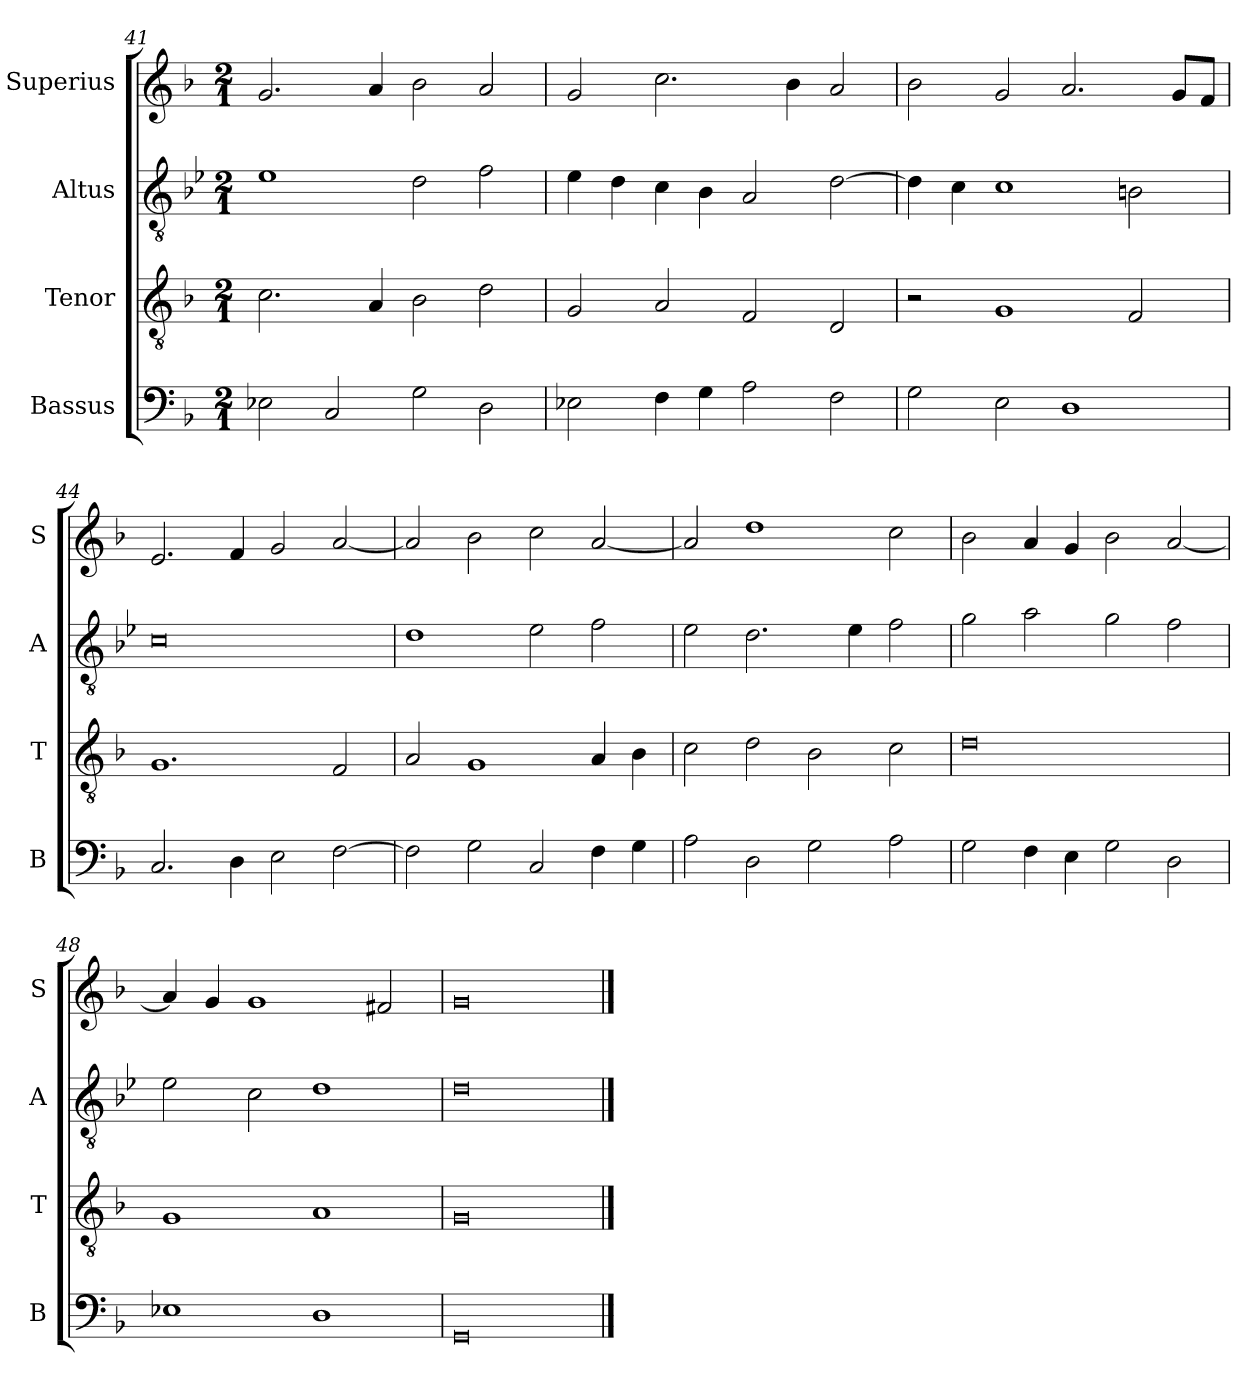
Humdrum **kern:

**kern	**kern	**kern	**kern
*part4	*part3	*part2	*part1
*staff4	*staff3	*staff2	*staff1
*I"Bassus	*I"Tenor	*I"Altus	*I"Superius
*I'B	*I'T	*I'A	*I'S
*clefF4	*clefGv2	*clefGv2	*clefG2
*k[b-]	*k[b-]	*k[b-e-]	*k[b-]
*M2/1	*M2/1	*M2/1	*M2/1
=41	=41	=41	=41
2E-X\	2.c\	1e-	2.g/
2C/	.	.	.
.	4A/	.	4a/
2G\	2B-\	2d\	2b-\
2D\	2d\	2f\	2a/
=42	=42	=42	=42
2E-X\	2G/	4e-\	2g/
.	.	4d\	.
4F\	2A/	4c\	2.cc\
4G\	.	4B-\	.
2A\	2F/	2A/	.
.	.	.	4b-\
2F\	2D/	[2d\	2a/
=43	=43	=43	=43
2G\	2r	4d\]	2b-\
.	.	4c\	.
2E\	1G	1c	2g/
1D	.	.	2.a/
.	2F/	2Bn\	.
.	.	.	8g/L
.	.	.	8f/J
=44	=44	=44	=44
2.C/	1.G	0c	2.e/
4D\	.	.	4f/
2E\	.	.	2g/
[2F\	2F/	.	[2a/
=45	=45	=45	=45
2F\]	2A/	1d	2a/]
2G\	1G	.	2b-\
2C/	.	2e-\	2cc\
4F\	4A/	2f\	[2a/
4G\	4B-\	.	.
=46	=46	=46	=46
2A\	2c\	2e-\	2a/]
2D\	2d\	2.d\	1dd
2G\	2B-\	.	.
.	.	4e-\	.
2A\	2c\	2f\	2cc\
=47	=47	=47	=47
2G\	0d	2g\	2b-\
4F\	.	2a\	4a/
4E\	.	.	4g/
2G\	.	2g\	2b-\
2D\	.	2f\	[2a/
=48	=48	=48	=48
1E-X	1G	2e-\	4a/]
.	.	.	4g/
.	.	2c\	1g
1D	1A	1d	.
.	.	.	2f#X/
=49	=49	=49	=49
0GG	0G	0d	0g
==	==	==	==
*-	*-	*-	*-
